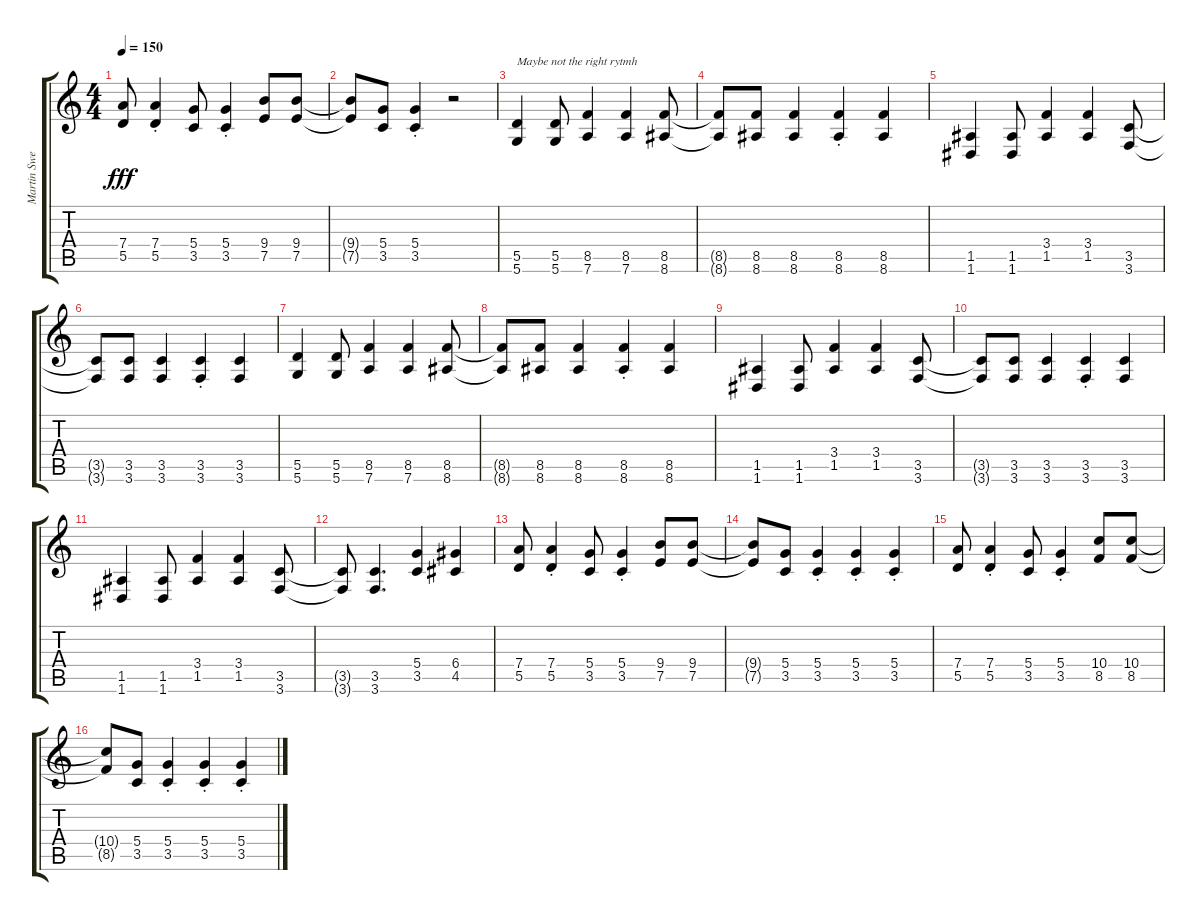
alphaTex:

\track ("Martin Sweet" "Martin Swe") {instrument distortionguitar}
\staff {score tabs}
\tuning (E4 B3 G3 D3 A2 D2) {hide}
\ts (4 4)
\tempo 150
\clef g2
\ks c
(7.4 5.5).8{dy fff} (7.4{st} 5.5{st}).4 (5.4 3.5).8 (5.4{st} 3.5{st}).4 (9.4 7.5).8 (9.4 7.5).8 |
(9.4{t} 7.5{t}).8 (5.4 3.5).8 (5.4{st} 3.5{st}).4 r.2 |
(5.5 5.6).4{txt "Maybe not the right rytmh"} (5.5 5.6).8 (8.5 7.6).4 (8.5 7.6).4 (8.5 8.6).8 |
(8.5{t} 8.6{t}).8 (8.5 8.6).8 (8.5 8.6).4 (8.5{st} 8.6{st}).4 (8.5 8.6).4 |
(1.5 1.6).4 (1.5 1.6).8 (3.4 1.5).4 (3.4 1.5).4 (3.5 3.6).8 |
(3.5{t} 3.6{t}).8 (3.5 3.6).8 (3.5 3.6).4 (3.5{st} 3.6{st}).4 (3.5 3.6).4 |
(5.5 5.6).4 (5.5 5.6).8 (8.5 7.6).4 (8.5 7.6).4 (8.5 8.6).8 |
(8.5{t} 8.6{t}).8 (8.5 8.6).8 (8.5 8.6).4 (8.5{st} 8.6{st}).4 (8.5 8.6).4 |
(1.5 1.6).4 (1.5 1.6).8 (3.4 1.5).4 (3.4 1.5).4 (3.5 3.6).8 |
(3.5{t} 3.6{t}).8 (3.5 3.6).8 (3.5 3.6).4 (3.5{st} 3.6{st}).4 (3.5 3.6).4 |
(1.5 1.6).4 (1.5 1.6).8 (3.4 1.5).4 (3.4 1.5).4 (3.5 3.6).8 |
(3.5{t} 3.6{t}).8 (3.5 3.6).4{d} (5.4 3.5).4 (6.4 4.5).4 |
(7.4 5.5).8 (7.4{st} 5.5{st}).4 (5.4 3.5).8 (5.4{st} 3.5{st}).4 (9.4 7.5).8 (9.4 7.5).8 |
(9.4{t} 7.5{t}).8 (5.4 3.5).8 (5.4{st} 3.5{st}).4 (5.4{st} 3.5{st}).4 (5.4{st} 3.5{st}).4 |
(7.4 5.5).8 (7.4{st} 5.5{st}).4 (5.4 3.5).8 (5.4{st} 3.5{st}).4 (10.4 8.5).8 (10.4 8.5).8 |
(10.4{t} 8.5{t}).8 (5.4 3.5).8 (5.4{st} 3.5{st}).4 (5.4{st} 3.5{st}).4 (5.4{st} 3.5{st}).4
